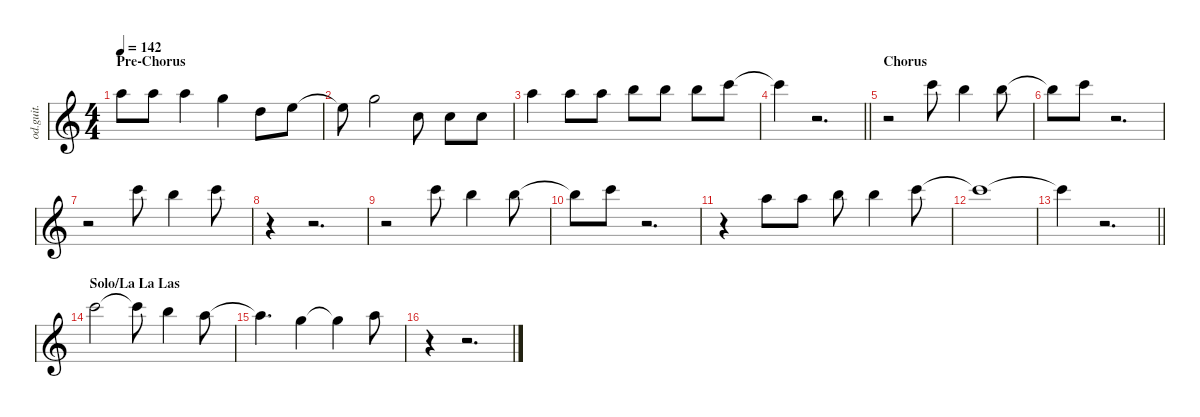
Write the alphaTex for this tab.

\defaultSystemsLayout 4
\hideDynamics
\bracketExtendMode nobrackets
\otherSystemsTrackNameOrientation horizontal
\track ("Vocals" "od.guit.") {mute instrument overdrivenguitar}
\staff {score}
\tuning (E4 B3 G3 D3 A2 E2)
\ts (4 4)
\section ("" "Pre-Chorus")
\tempo 142
\clef g2
\ks c
5.1.8{dy f beam Down} 5.1.8{beam Down} 5.1.4{beam Down} 3.1.4{beam Down} 3.2.8{beam Down} 5.2.8{beam Down} |
5.2{t}.8{beam Down} 3.1.2{beam Down} 1.2.8{beam Down} 1.2.8{beam Down} 1.2.8{beam Down} |
5.1.4{beam Down} 5.1.8{beam Down} 5.1.8{beam Down} 7.1.8{beam Down} 7.1.8{beam Down} 7.1.8{beam Down} 8.1.8{beam Down} |
\barLineRight lightlight
8.1{t}.4{beam Down} r.2{d beam Down} |
\section ("" "Chorus")
r.2{beam Down} 8.1.8{beam Down} 7.1.4{beam Down} 7.1.8{beam Down} |
7.1{t}.8{beam Down} 8.1.8{beam Down} r.2{d beam Down} |
r.2{beam Down} 8.1.8{beam Down} 7.1.4{beam Down} 8.1.8{beam Down} |
r.4{beam Down} r.2{d beam Down} |
r.2{beam Down} 8.1.8{beam Down} 7.1.4{beam Down} 7.1.8{beam Down} |
7.1{t}.8{beam Down} 8.1.8{beam Down} r.2{d beam Down} |
r.4{beam Down} 5.1.8{beam Down} 5.1.8{beam Down} 7.1.8{beam Down} 7.1.4{beam Down} 8.1.8{beam Down} |
8.1{t}.1{beam Down} |
\barLineRight lightlight
8.1{t}.4{beam Down} r.2{d beam Down} |
\section ("" "Solo/La La Las")
8.1.2{beam Down} 8.1{t}.8{beam Down} 7.1.4{beam Down} 5.1.8{beam Down} |
5.1{t}.4{d beam Down} 3.1.4{beam Down} 3.1{t}.4{beam Down} 5.1.8{beam Down} |
r.4{beam Down} r.2{d beam Down}
